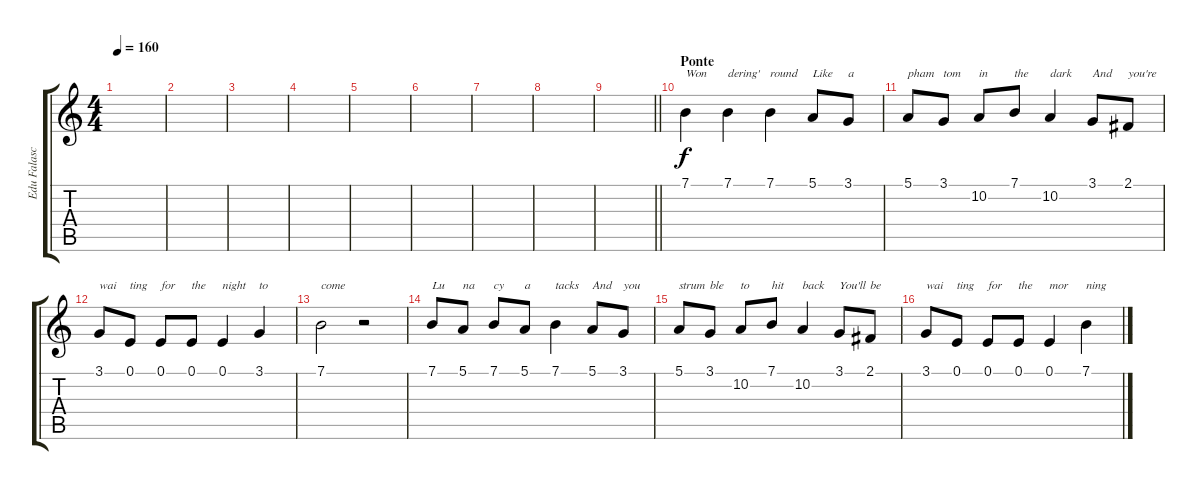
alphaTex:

\track ("Edu Falaschi" "Edu Falasc") {instrument clarinet}
\staff {score tabs}
\tuning (E4 B3 G3 D3 A2 E2) {hide}
\ts (4 4)
\tempo 160
\clef g2
\ks c
|
|
|
|
|
|
|
|
\barLineRight lightlight
|
\section ("" "Ponte")
7.1.4{txt "Won"} 7.1.4{txt "dering'"} 7.1.4{txt "round"} 5.1.8{txt "Like"} 3.1.8{txt "a"} |
5.1.8{txt "pham"} 3.1.8{txt "tom"} 10.2.8{txt "in"} 7.1.8{txt "the"} 10.2.4{txt "dark"} 3.1.8{txt "And"} 2.1.8{txt "you're"} |
3.1.8{txt "wai"} 0.1.8{txt "ting"} 0.1.8{txt "for"} 0.1.8{txt "the"} 0.1.4{txt "night"} 3.1.4{txt "to"} |
7.1.2{txt "come"} r.2 |
7.1.8{txt "Lu"} 5.1.8{txt "na"} 7.1.8{txt "cy"} 5.1.8{txt "a"} 7.1.4{txt "tacks"} 5.1.8{txt "And"} 3.1.8{txt "you"} |
5.1.8{txt "strum"} 3.1.8{txt "ble"} 10.2.8{txt "to"} 7.1.8{txt "hit"} 10.2.4{txt "back"} 3.1.8{txt "You'll"} 2.1.8{txt "be"} |
3.1.8{txt "wai"} 0.1.8{txt "ting"} 0.1.8{txt "for"} 0.1.8{txt "the"} 0.1.4{txt "mor"} 7.1.4{txt "ning"}
